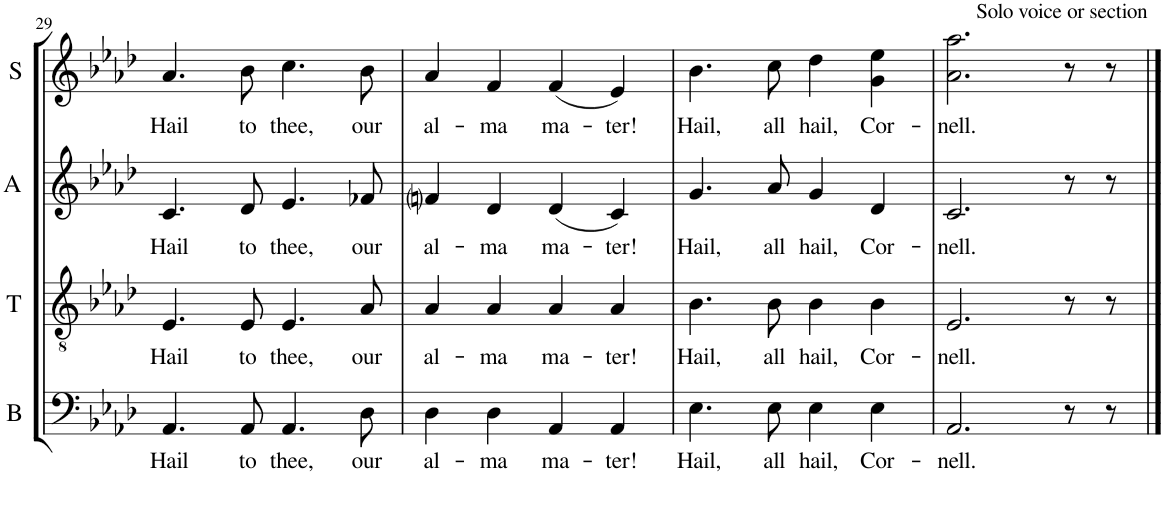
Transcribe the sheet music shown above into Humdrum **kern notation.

**kern	**text	**kern	**text	**kern	**text	**kern	**text
*part4	*part4	*part3	*part3	*part2	*part2	*part1	*part1
*staff4	*staff4	*staff3	*staff3	*staff2	*staff2	*staff1	*staff1
*I"Bass	*	*I"Tenor	*	*I"Alto	*	*I"Soprano	*
*I'B	*	*I'T	*	*I'A	*	*I'S	*
!!LO:PB:g=z
*clefF4	*	*clefGv2	*	*clefG2	*	*clefG2	*
*k[b-e-a-d-]	*	*k[b-e-a-d-]	*	*k[b-e-a-d-]	*	*k[b-e-a-d-]	*
*M4/4	*	*M4/4	*	*M4/4	*	*M4/4	*
=29	=29	=29	=29	=29	=29	=29	=29
!	!LO:LY:b	!	!LO:LY:b	!	!LO:LY:b	!	!LO:LY:b
4.AA-/	Hail	4.E-/	Hail	4.c/	Hail	4.a-/	Hail
!	!LO:LY:b	!	!LO:LY:b	!	!LO:LY:b	!	!LO:LY:b
8AA-/	to	8E-/	to	8d-/	to	8b-\	to
!	!LO:LY:b	!	!LO:LY:b	!	!LO:LY:b	!	!LO:LY:b
4.AA-/	thee,	4.E-/	thee,	4.e-/	thee,	4.cc\	thee,
!	!LO:LY:b	!	!LO:LY:b	!	!LO:LY:b	!	!LO:LY:b
8D-\	our	8A-/	our	8f-X/	our	8b-\	our
=30	=30	=30	=30	=30	=30	=30	=30
!	!LO:LY:b	!	!LO:LY:b	!	!LO:LY:b	!	!LO:LY:b
4D-\	al-	4A-/	al-	4fni/	al-	4a-/	al-
!	!LO:LY:b	!	!LO:LY:b	!	!LO:LY:b	!	!LO:LY:b
4D-\	-ma	4A-/	-ma	4d-/	-ma	4f/	-ma
!	!LO:LY:b	!	!LO:LY:b	!	!LO:LY:b	!	!LO:LY:b
4AA-/	ma-	4A-/	ma-	(4d-/	ma-	(4f/	ma-
!	!LO:LY:b	!	!LO:LY:b	!	!LO:LY:b	!	!LO:LY:b
4AA-/	-ter!	4A-/	-ter!	4c/)	-ter!	4e-/)	-ter!
=31	=31	=31	=31	=31	=31	=31	=31
!	!LO:LY:b	!	!LO:LY:b	!	!LO:LY:b	!	!LO:LY:b
4.E-\	Hail,	4.B-\	Hail,	4.g/	Hail,	4.b-\	Hail,
!	!LO:LY:b	!	!LO:LY:b	!	!LO:LY:b	!	!LO:LY:b
8E-\	all	8B-\	all	8a-/	all	8cc\	all
!	!LO:LY:b	!	!LO:LY:b	!	!LO:LY:b	!	!LO:LY:b
4E-\	hail,	4B-\	hail,	4g/	hail,	4dd-\	hail,
!	!LO:LY:b	!	!LO:LY:b	!	!LO:LY:b	!	!LO:LY:b
4E-\	Cor-	4B-\	Cor-	4d-/	Cor-	4g\ 4ee-\	Cor-
=32	=32	=32	=32	=32	=32	=32	=32
!	!LO:LY:b	!	!LO:LY:b	!	!LO:LY:b	!	!LO:LY:b
2.AA-/	-nell.	2.E-/	-nell.	2.c/	-nell.	2.a-\ 2.aa-\	-nell.
8r	.	8r	.	8r	.	8r	.
!	!	!	!	!	!	!LO:TX:a:t=Solo voice or section	!
8r	.	8r	.	8r	.	8r	.
==	==	==	==	==	==	==	==
*-	*-	*-	*-	*-	*-	*-	*-
